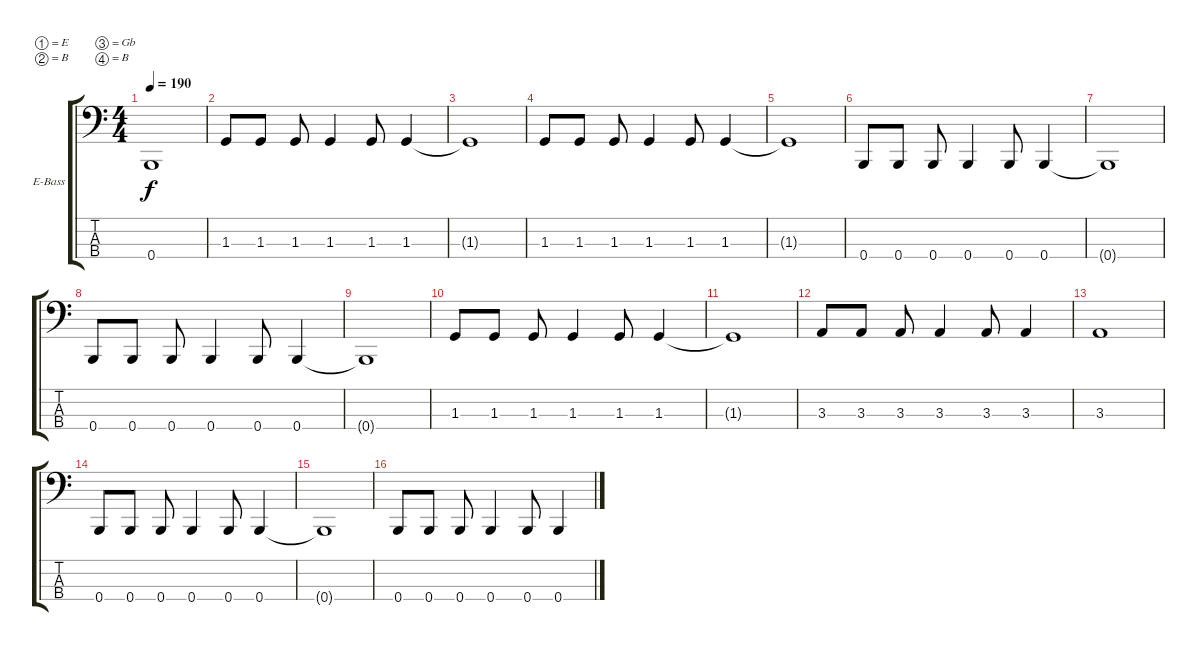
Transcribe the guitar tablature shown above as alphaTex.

\bracketExtendMode groupsimilarinstruments
\firstSystemTrackNameOrientation horizontal
\otherSystemsTrackNameOrientation horizontal
\track ("Electric Bass" "E-Bass") {instrument electricbassfinger}
\staff {score tabs}
\tuning (E2 B1 Gb1 B0)
\ts (4 4)
\tempo 190
\clef f4
\scale
0.333333
\ks c
0.4{t}.1{dy f} |
\scale
0.333333 1.3.8 1.3.8 1.3.8 1.3.4 1.3.8 1.3.4 |
\scale
0.333333 1.3{t}.1 |
\scale
0.333333 1.3.8 1.3.8 1.3.8 1.3.4 1.3.8 1.3.4 |
\scale
0.333333 1.3{t}.1 |
\scale
0.333333 0.4.8 0.4.8 0.4.8 0.4.4 0.4.8 0.4.4 |
\scale
0.333333 0.4{t}.1 |
\scale
0.333333 0.4.8 0.4.8 0.4.8 0.4.4 0.4.8 0.4.4 |
\scale
0.333333 0.4{t}.1 |
\scale
0.333333 1.3.8 1.3.8 1.3.8 1.3.4 1.3.8 1.3.4 |
\scale
0.333333 1.3{t}.1 |
\scale
0.333333 3.3.8 3.3.8 3.3.8 3.3.4 3.3.8 3.3.4 |
\scale
0.333333 3.3.1 |
\scale
0.333333 0.4.8 0.4.8 0.4.8 0.4.4 0.4.8 0.4.4 |
\scale
0.333333 0.4{t}.1 |
\scale
0.333333 0.4.8 0.4.8 0.4.8 0.4.4 0.4.8 0.4.4
